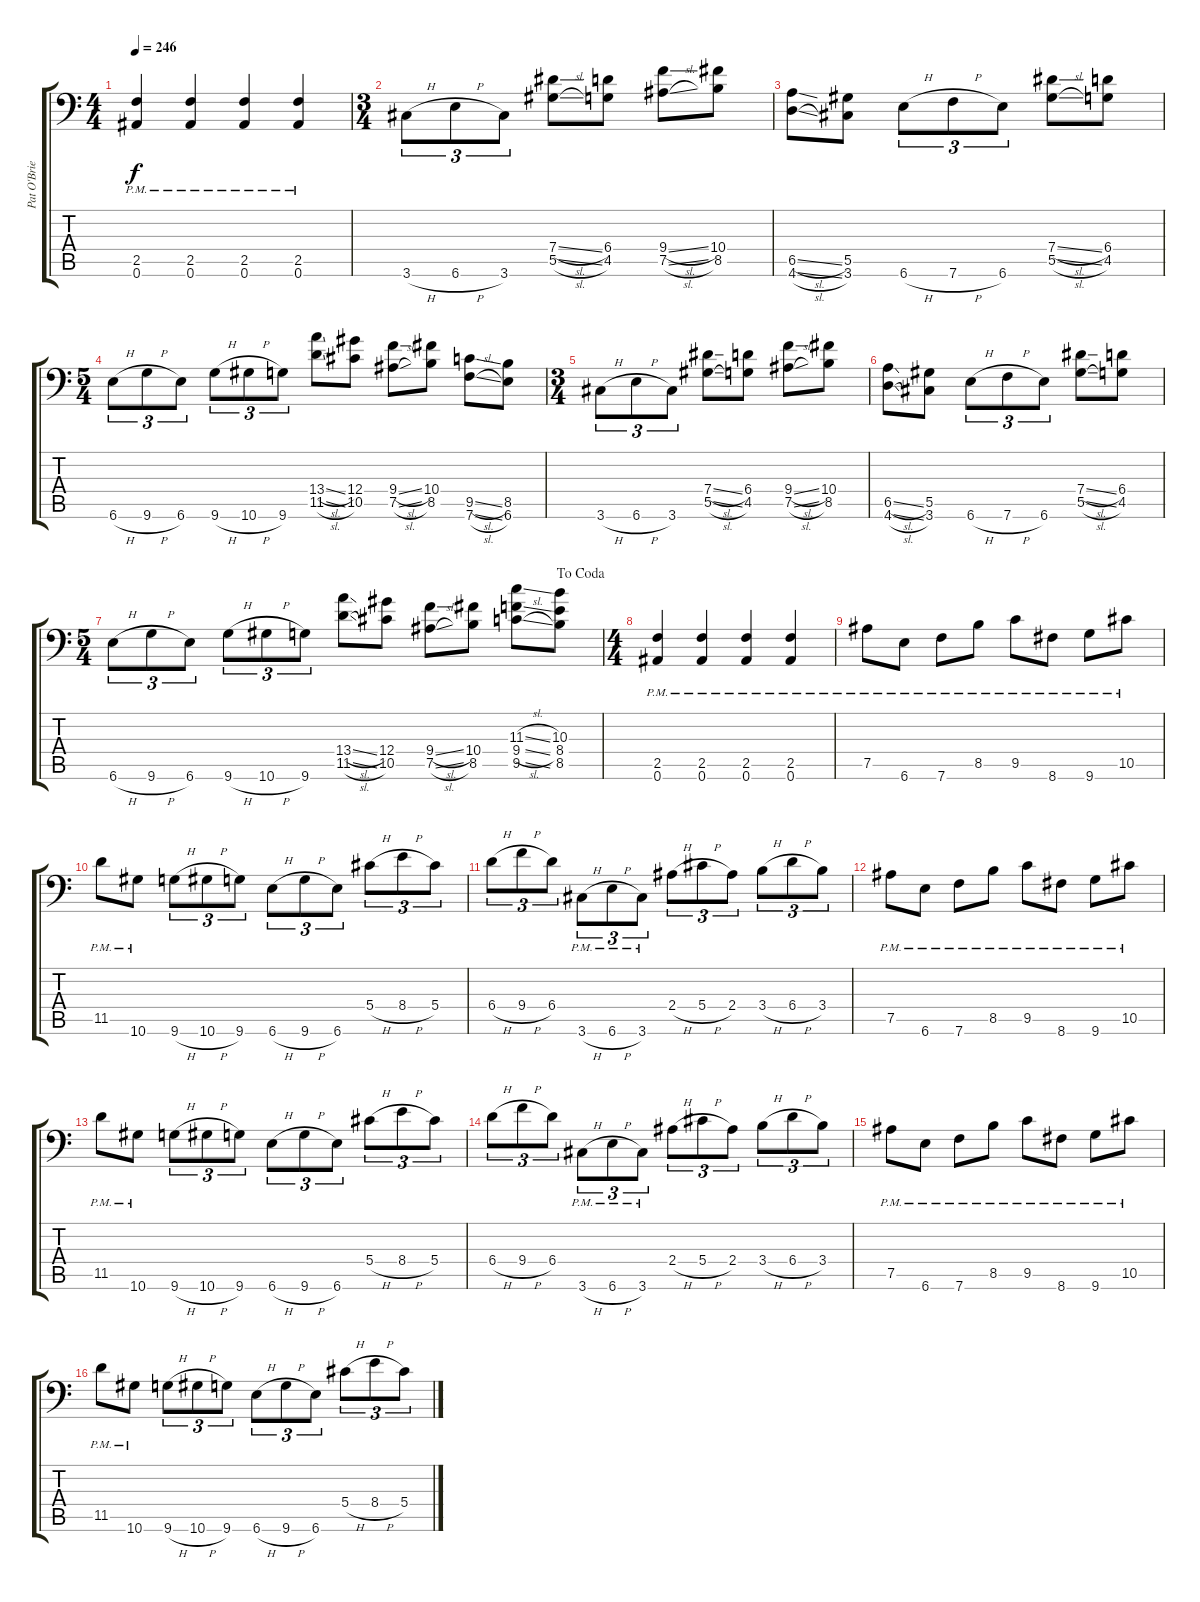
\track ("Pat O'Brien" "Pat O'Brie") {instrument distortionguitar}
\staff {score tabs}
\tuning (Bb3 F3 Db3 Ab2 Eb2 Bb1) {hide}
\ts (4 4)
\tempo 246
\clef f4
\ks c
(2.5{pm} 0.6{pm}).4{dy f} (2.5{pm} 0.6{pm}).4 (2.5{pm} 0.6{pm}).4 (2.5{pm} 0.6{pm}).4 |
\ts (3 4)
3.6{h}.8{tu (3 2)} 6.6{h}.8{tu (3 2)} 3.6.8{tu (3 2)} (7.4{sl} 5.5{sl}).8 (6.4 4.5).8 (9.4{sl} 7.5{sl}).8 (10.4 8.5).8 |
(6.5{sl} 4.6{sl}).8 (5.5 3.6).8 6.6{h}.8{tu (3 2)} 7.6{h}.8{tu (3 2)} 6.6.8{tu (3 2)} (7.4{sl} 5.5{sl}).8 (6.4 4.5).8 |
\ts (5 4)
6.6{h}.8{tu (3 2)} 9.6{h}.8{tu (3 2)} 6.6.8{tu (3 2)} 9.6{h}.8{tu (3 2)} 10.6{h}.8{tu (3 2)} 9.6.8{tu (3 2)} (13.4{sl} 11.5{sl}).8 (12.4 10.5).8 (9.4{sl} 7.5{sl}).8 (10.4 8.5).8 (9.5{sl} 7.6{sl}).8 (8.5 6.6).8 |
\ts (3 4)
3.6{h}.8{tu (3 2)} 6.6{h}.8{tu (3 2)} 3.6.8{tu (3 2)} (7.4{sl} 5.5{sl}).8 (6.4 4.5).8 (9.4{sl} 7.5{sl}).8 (10.4 8.5).8 |
(6.5{sl} 4.6{sl}).8 (5.5 3.6).8 6.6{h}.8{tu (3 2)} 7.6{h}.8{tu (3 2)} 6.6.8{tu (3 2)} (7.4{sl} 5.5{sl}).8 (6.4 4.5).8 |
\ts (5 4)
\jump dacoda
6.6{h}.8{tu (3 2)} 9.6{h}.8{tu (3 2)} 6.6.8{tu (3 2)} 9.6{h}.8{tu (3 2)} 10.6{h}.8{tu (3 2)} 9.6.8{tu (3 2)} (13.4{sl} 11.5{sl}).8 (12.4 10.5).8 (9.4{sl} 7.5{sl}).8 (10.4 8.5).8 (11.3{sl} 9.4{sl} 9.5{sl}).8 (10.3 8.4 8.5).8 |
\ts (4 4)
(2.5{pm} 0.6{pm}).4 (2.5{pm} 0.6{pm}).4 (2.5{pm} 0.6{pm}).4 (2.5{pm} 0.6{pm}).4 |
7.5{pm}.8 6.6{pm}.8 7.6{pm}.8 8.5{pm}.8 9.5{pm}.8 8.6{pm}.8 9.6{pm}.8 10.5{pm}.8 |
11.5{pm}.8 10.6{pm}.8 9.6{h}.8{tu (3 2)} 10.6{h}.8{tu (3 2)} 9.6.8{tu (3 2)} 6.6{h}.8{tu (3 2)} 9.6{h}.8{tu (3 2)} 6.6.8{tu (3 2)} 5.4{h}.8{tu (3 2)} 8.4{h}.8{tu (3 2)} 5.4.8{tu (3 2)} |
6.4{h}.8{tu (3 2)} 9.4{h}.8{tu (3 2)} 6.4.8{tu (3 2)} 3.6{h pm}.8{tu (3 2)} 6.6{h pm}.8{tu (3 2)} 3.6{pm}.8{tu (3 2)} 2.4{h}.8{tu (3 2)} 5.4{h}.8{tu (3 2)} 2.4.8{tu (3 2)} 3.4{h}.8{tu (3 2)} 6.4{h}.8{tu (3 2)} 3.4.8{tu (3 2)} |
7.5{pm}.8 6.6{pm}.8 7.6{pm}.8 8.5{pm}.8 9.5{pm}.8 8.6{pm}.8 9.6{pm}.8 10.5{pm}.8 |
11.5{pm}.8 10.6{pm}.8 9.6{h}.8{tu (3 2)} 10.6{h}.8{tu (3 2)} 9.6.8{tu (3 2)} 6.6{h}.8{tu (3 2)} 9.6{h}.8{tu (3 2)} 6.6.8{tu (3 2)} 5.4{h}.8{tu (3 2)} 8.4{h}.8{tu (3 2)} 5.4.8{tu (3 2)} |
6.4{h}.8{tu (3 2)} 9.4{h}.8{tu (3 2)} 6.4.8{tu (3 2)} 3.6{h pm}.8{tu (3 2)} 6.6{h pm}.8{tu (3 2)} 3.6{pm}.8{tu (3 2)} 2.4{h}.8{tu (3 2)} 5.4{h}.8{tu (3 2)} 2.4.8{tu (3 2)} 3.4{h}.8{tu (3 2)} 6.4{h}.8{tu (3 2)} 3.4.8{tu (3 2)} |
7.5{pm}.8 6.6{pm}.8 7.6{pm}.8 8.5{pm}.8 9.5{pm}.8 8.6{pm}.8 9.6{pm}.8 10.5{pm}.8 |
11.5{pm}.8 10.6{pm}.8 9.6{h}.8{tu (3 2)} 10.6{h}.8{tu (3 2)} 9.6.8{tu (3 2)} 6.6{h}.8{tu (3 2)} 9.6{h}.8{tu (3 2)} 6.6.8{tu (3 2)} 5.4{h}.8{tu (3 2)} 8.4{h}.8{tu (3 2)} 5.4.8{tu (3 2)}
